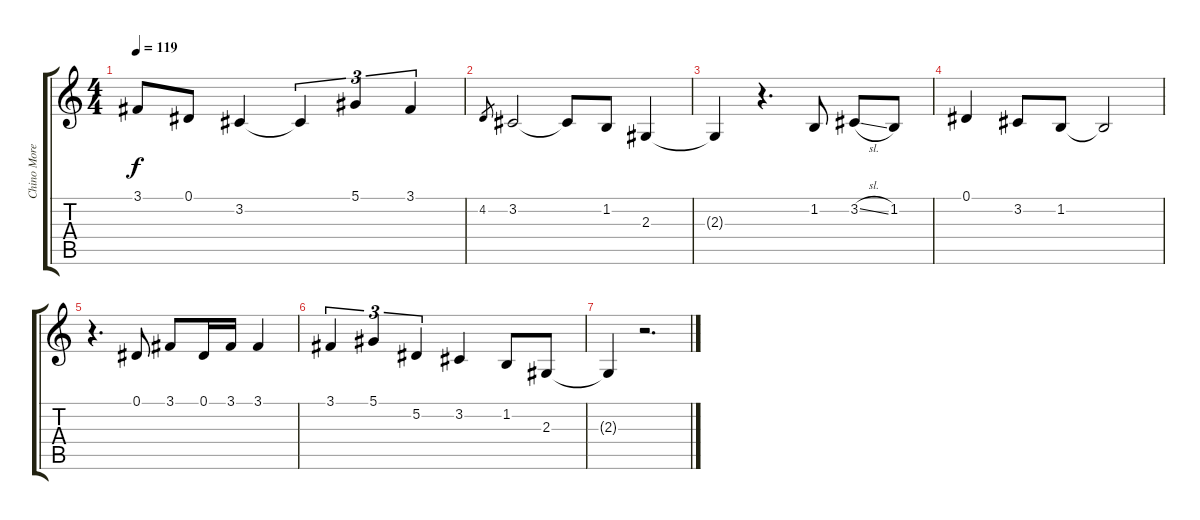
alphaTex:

\track ("Chino Moreno" "Chino More") {instrument clarinet}
\staff {score tabs}
\tuning (Eb4 Bb3 Gb3 Db3 Ab2 Eb2) {hide}
\ts (4 4)
\tempo 119
\clef g2
\ks c
3.1{t}.8{dy f} 0.1.8 3.2.4 3.2{t}.4{tu (3 2)} 5.1.4{tu (3 2)} 3.1.4{tu (3 2)} |
4.2.8{gr} 3.2.2 3.2{t}.8 1.2.8 2.3.4 |
2.3{t}.4 r.4{d} 1.2.8 3.2{sl}.8 1.2.8 |
0.1.4{volume 0} 3.2.8 1.2.8 1.2{t}.2 |
r.4{d} 0.1.8 3.1.8 0.1.16 3.1.16 3.1.4 |
3.1.4{tu (3 2)} 5.1.4{tu (3 2)} 5.2.4{tu (3 2)} 3.2.4 1.2.8 2.3.8 |
2.3{t}.4 r.2{d}
